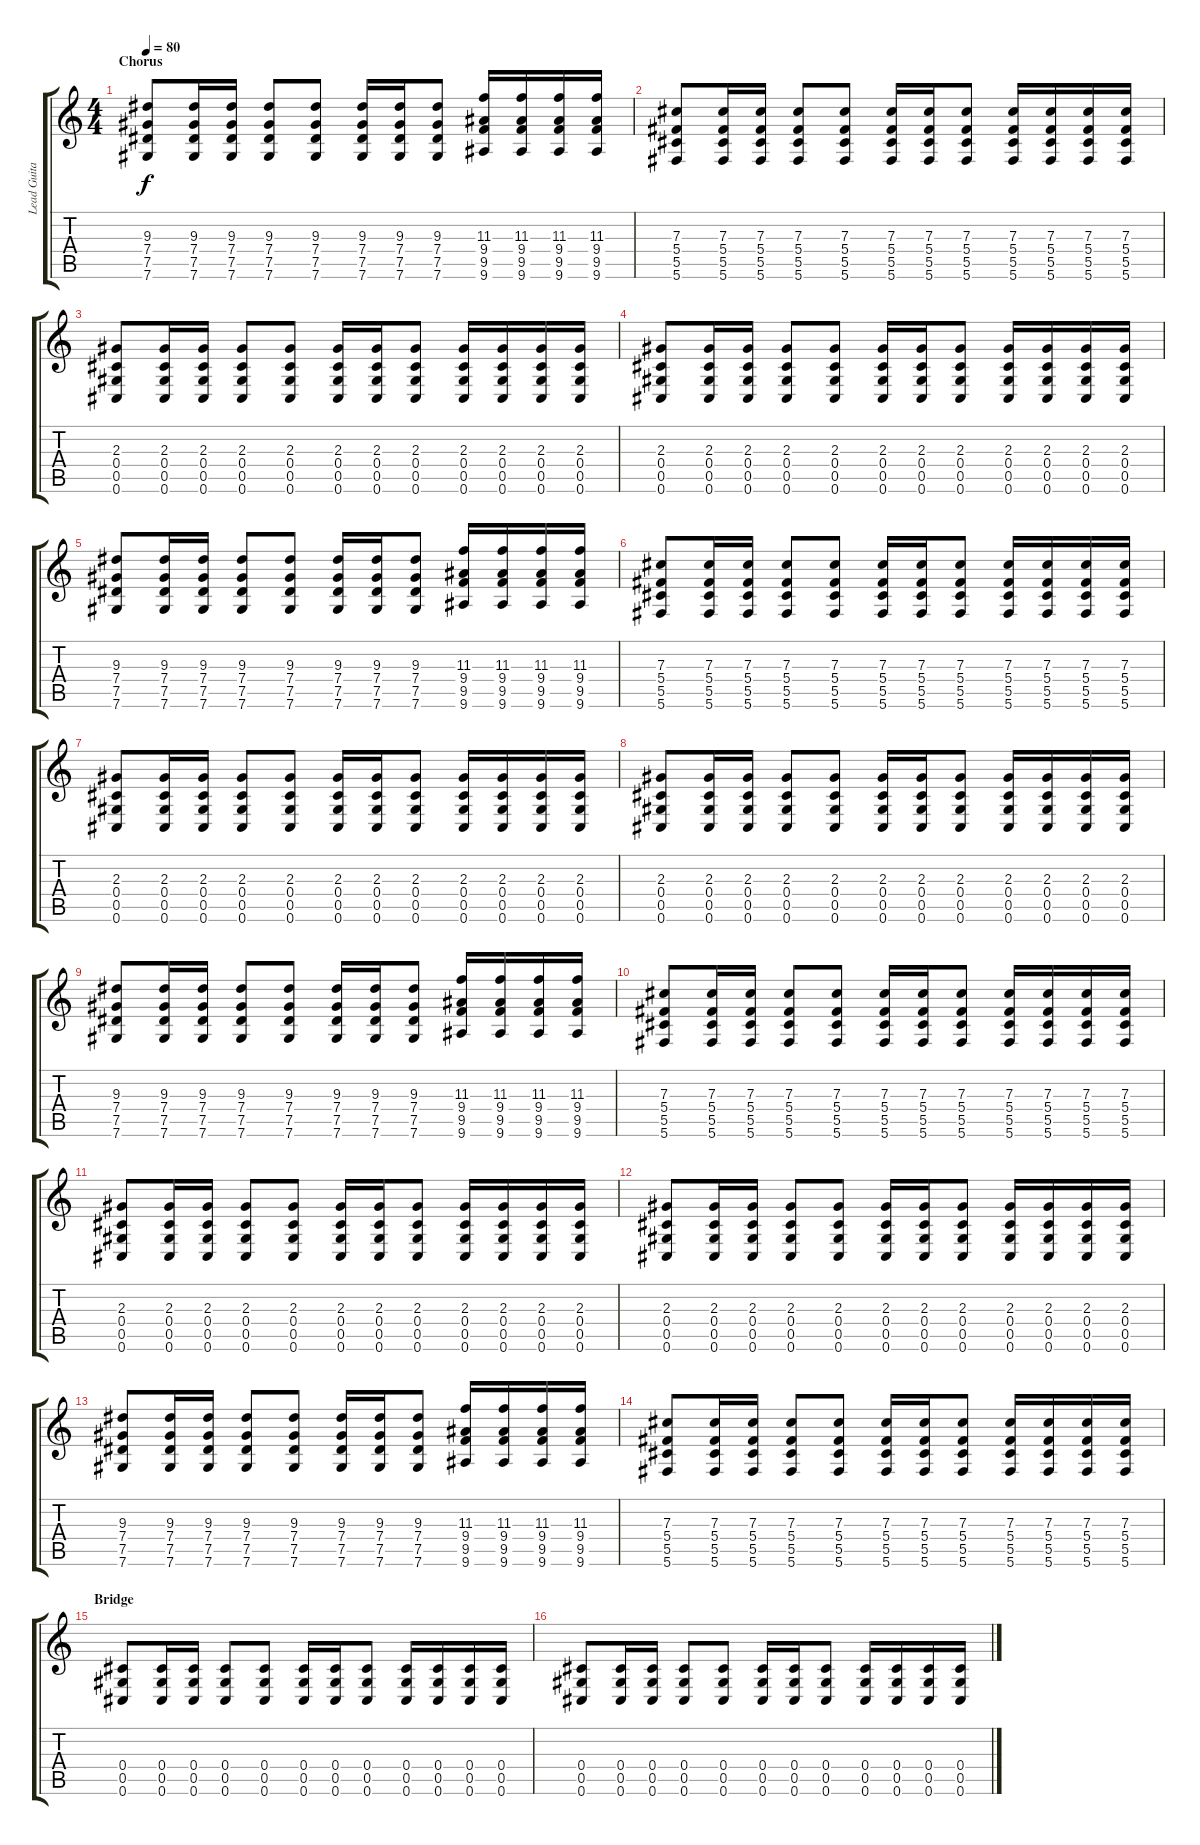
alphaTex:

\track ("Lead Guitar (R2K)" "Lead Guita") {instrument electricguitarclean}
\staff {score tabs}
\tuning (Eb4 Bb3 Gb3 Db3 Ab2 Db2) {hide}
\ts (4 4)
\section ("" "Chorus")
\tempo 80
\clef g2
\ks c
(9.3 7.4 7.5 7.6).8{dy f} (9.3 7.4 7.5 7.6).16 (9.3 7.4 7.5 7.6).16 (9.3 7.4 7.5 7.6).8 (9.3 7.4 7.5 7.6).8 (9.3 7.4 7.5 7.6).16 (9.3 7.4 7.5 7.6).16 (9.3 7.4 7.5 7.6).8 (11.3 9.4 9.5 9.6).16 (11.3 9.4 9.5 9.6).16 (11.3 9.4 9.5 9.6).16 (11.3 9.4 9.5 9.6).16 |
(7.3 5.4 5.5 5.6).8 (7.3 5.4 5.5 5.6).16 (7.3 5.4 5.5 5.6).16 (7.3 5.4 5.5 5.6).8 (7.3 5.4 5.5 5.6).8 (7.3 5.4 5.5 5.6).16 (7.3 5.4 5.5 5.6).16 (7.3 5.4 5.5 5.6).8 (7.3 5.4 5.5 5.6).16 (7.3 5.4 5.5 5.6).16 (7.3 5.4 5.5 5.6).16 (7.3 5.4 5.5 5.6).16 |
(2.3 0.4 0.5 0.6).8 (2.3 0.4 0.5 0.6).16 (2.3 0.4 0.5 0.6).16 (2.3 0.4 0.5 0.6).8 (2.3 0.4 0.5 0.6).8 (2.3 0.4 0.5 0.6).16 (2.3 0.4 0.5 0.6).16 (2.3 0.4 0.5 0.6).8 (2.3 0.4 0.5 0.6).16 (2.3 0.4 0.5 0.6).16 (2.3 0.4 0.5 0.6).16 (2.3 0.4 0.5 0.6).16 |
(2.3 0.4 0.5 0.6).8 (2.3 0.4 0.5 0.6).16 (2.3 0.4 0.5 0.6).16 (2.3 0.4 0.5 0.6).8 (2.3 0.4 0.5 0.6).8 (2.3 0.4 0.5 0.6).16 (2.3 0.4 0.5 0.6).16 (2.3 0.4 0.5 0.6).8 (2.3 0.4 0.5 0.6).16 (2.3 0.4 0.5 0.6).16 (2.3 0.4 0.5 0.6).16 (2.3 0.4 0.5 0.6).16 |
(9.3 7.4 7.5 7.6).8 (9.3 7.4 7.5 7.6).16 (9.3 7.4 7.5 7.6).16 (9.3 7.4 7.5 7.6).8 (9.3 7.4 7.5 7.6).8 (9.3 7.4 7.5 7.6).16 (9.3 7.4 7.5 7.6).16 (9.3 7.4 7.5 7.6).8 (11.3 9.4 9.5 9.6).16 (11.3 9.4 9.5 9.6).16 (11.3 9.4 9.5 9.6).16 (11.3 9.4 9.5 9.6).16 |
(7.3 5.4 5.5 5.6).8 (7.3 5.4 5.5 5.6).16 (7.3 5.4 5.5 5.6).16 (7.3 5.4 5.5 5.6).8 (7.3 5.4 5.5 5.6).8 (7.3 5.4 5.5 5.6).16 (7.3 5.4 5.5 5.6).16 (7.3 5.4 5.5 5.6).8 (7.3 5.4 5.5 5.6).16 (7.3 5.4 5.5 5.6).16 (7.3 5.4 5.5 5.6).16 (7.3 5.4 5.5 5.6).16 |
(2.3 0.4 0.5 0.6).8 (2.3 0.4 0.5 0.6).16 (2.3 0.4 0.5 0.6).16 (2.3 0.4 0.5 0.6).8 (2.3 0.4 0.5 0.6).8 (2.3 0.4 0.5 0.6).16 (2.3 0.4 0.5 0.6).16 (2.3 0.4 0.5 0.6).8 (2.3 0.4 0.5 0.6).16 (2.3 0.4 0.5 0.6).16 (2.3 0.4 0.5 0.6).16 (2.3 0.4 0.5 0.6).16 |
(2.3 0.4 0.5 0.6).8 (2.3 0.4 0.5 0.6).16 (2.3 0.4 0.5 0.6).16 (2.3 0.4 0.5 0.6).8 (2.3 0.4 0.5 0.6).8 (2.3 0.4 0.5 0.6).16 (2.3 0.4 0.5 0.6).16 (2.3 0.4 0.5 0.6).8 (2.3 0.4 0.5 0.6).16 (2.3 0.4 0.5 0.6).16 (2.3 0.4 0.5 0.6).16 (2.3 0.4 0.5 0.6).16 |
(9.3 7.4 7.5 7.6).8 (9.3 7.4 7.5 7.6).16 (9.3 7.4 7.5 7.6).16 (9.3 7.4 7.5 7.6).8 (9.3 7.4 7.5 7.6).8 (9.3 7.4 7.5 7.6).16 (9.3 7.4 7.5 7.6).16 (9.3 7.4 7.5 7.6).8 (11.3 9.4 9.5 9.6).16 (11.3 9.4 9.5 9.6).16 (11.3 9.4 9.5 9.6).16 (11.3 9.4 9.5 9.6).16 |
(7.3 5.4 5.5 5.6).8 (7.3 5.4 5.5 5.6).16 (7.3 5.4 5.5 5.6).16 (7.3 5.4 5.5 5.6).8 (7.3 5.4 5.5 5.6).8 (7.3 5.4 5.5 5.6).16 (7.3 5.4 5.5 5.6).16 (7.3 5.4 5.5 5.6).8 (7.3 5.4 5.5 5.6).16 (7.3 5.4 5.5 5.6).16 (7.3 5.4 5.5 5.6).16 (7.3 5.4 5.5 5.6).16 |
(2.3 0.4 0.5 0.6).8 (2.3 0.4 0.5 0.6).16 (2.3 0.4 0.5 0.6).16 (2.3 0.4 0.5 0.6).8 (2.3 0.4 0.5 0.6).8 (2.3 0.4 0.5 0.6).16 (2.3 0.4 0.5 0.6).16 (2.3 0.4 0.5 0.6).8 (2.3 0.4 0.5 0.6).16 (2.3 0.4 0.5 0.6).16 (2.3 0.4 0.5 0.6).16 (2.3 0.4 0.5 0.6).16 |
(2.3 0.4 0.5 0.6).8 (2.3 0.4 0.5 0.6).16 (2.3 0.4 0.5 0.6).16 (2.3 0.4 0.5 0.6).8 (2.3 0.4 0.5 0.6).8 (2.3 0.4 0.5 0.6).16 (2.3 0.4 0.5 0.6).16 (2.3 0.4 0.5 0.6).8 (2.3 0.4 0.5 0.6).16 (2.3 0.4 0.5 0.6).16 (2.3 0.4 0.5 0.6).16 (2.3 0.4 0.5 0.6).16 |
(9.3 7.4 7.5 7.6).8 (9.3 7.4 7.5 7.6).16 (9.3 7.4 7.5 7.6).16 (9.3 7.4 7.5 7.6).8 (9.3 7.4 7.5 7.6).8 (9.3 7.4 7.5 7.6).16 (9.3 7.4 7.5 7.6).16 (9.3 7.4 7.5 7.6).8 (11.3 9.4 9.5 9.6).16 (11.3 9.4 9.5 9.6).16 (11.3 9.4 9.5 9.6).16 (11.3 9.4 9.5 9.6).16 |
(7.3 5.4 5.5 5.6).8 (7.3 5.4 5.5 5.6).16 (7.3 5.4 5.5 5.6).16 (7.3 5.4 5.5 5.6).8 (7.3 5.4 5.5 5.6).8 (7.3 5.4 5.5 5.6).16 (7.3 5.4 5.5 5.6).16 (7.3 5.4 5.5 5.6).8 (7.3 5.4 5.5 5.6).16 (7.3 5.4 5.5 5.6).16 (7.3 5.4 5.5 5.6).16 (7.3 5.4 5.5 5.6).16 |
\section ("" "Bridge")
(0.4 0.5 0.6).8{volume 13 balance 16 instrument distortionguitar} (0.4 0.5 0.6).16 (0.4 0.5 0.6).16 (0.4 0.5 0.6).8 (0.4 0.5 0.6).8 (0.4 0.5 0.6).16 (0.4 0.5 0.6).16 (0.4 0.5 0.6).8 (0.4 0.5 0.6).16 (0.4 0.5 0.6).16 (0.4 0.5 0.6).16 (0.4 0.5 0.6).16 |
(0.4 0.5 0.6).8 (0.4 0.5 0.6).16 (0.4 0.5 0.6).16 (0.4 0.5 0.6).8 (0.4 0.5 0.6).8 (0.4 0.5 0.6).16 (0.4 0.5 0.6).16 (0.4 0.5 0.6).8 (0.4 0.5 0.6).16 (0.4 0.5 0.6).16 (0.4 0.5 0.6).16 (0.4 0.5 0.6).16
